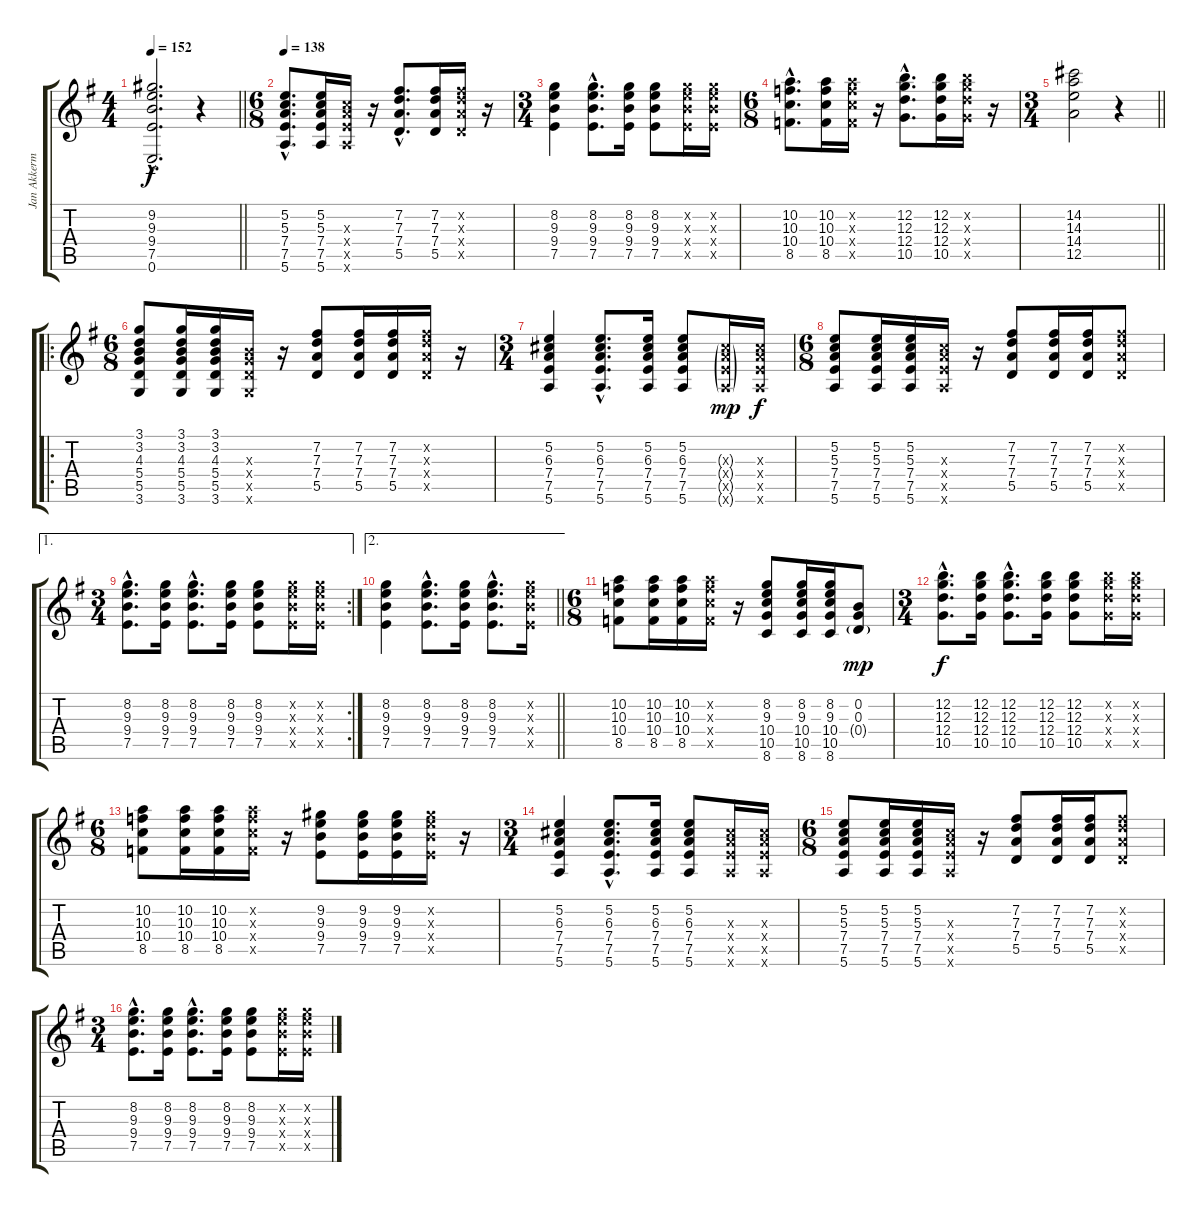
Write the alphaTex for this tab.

\track ("Jan Akkerman Acoustic" "Jan Akkerm") {instrument acousticguitarsteel}
\staff {score tabs}
\tuning (E4 B3 G3 D3 A2 E2) {hide}
\ts (4 4)
\tempo 152
\clef g2
\barLineRight lightlight
\ks g
(9.2{hac} 9.3{hac} 9.4{hac} 7.5{hac} 0.6{hac}).2{d dy f} r.4 |
\ts (6 8)
\tempo 138
(5.2{hac} 5.3{hac} 7.4{hac} 7.5{hac} 5.6{hac}).8{d} (5.2 5.3 7.4 7.5 5.6).16 (5.3{x} 7.4{x} 7.5{x} 5.6{x}).16 r.16 (7.2{hac} 7.3{hac} 7.4{hac} 5.5{hac}).8{d} (7.2 7.3 7.4 5.5).16 (7.2{x} 7.3{x} 7.4{x} 5.5{x}).16 r.16 |
\ts (3 4)
(8.2 9.3 9.4 7.5).4 (8.2{hac} 9.3{hac} 9.4{hac} 7.5{hac}).8{d} (8.2 9.3 9.4 7.5).16 (8.2 9.3 9.4 7.5).8 (8.2{x} 9.3{x} 9.4{x} 7.5{x}).16 (8.2{x} 9.3{x} 9.4{x} 7.5{x}).16 |
\ts (6 8)
(10.2{hac} 10.3{hac} 10.4{hac} 8.5{hac}).8{d} (10.2 10.3 10.4 8.5).16 (10.2{x} 10.3{x} 10.4{x} 8.5{x}).16 r.16 (12.2{hac} 12.3{hac} 12.4{hac} 10.5{hac}).8{d} (12.2 12.3 12.4 10.5).16 (12.2{x} 12.3{x} 12.4{x} 10.5{x}).16 r.16 |
\ts (3 4)
\barLineRight lightlight
(14.2 14.3 14.4 12.5).2 r.4 |
\ro
\ts (6 8)
(3.1 3.2 4.3 5.4 5.5 3.6).8 (3.1 3.2 4.3 5.4 5.5 3.6).16 (3.1 3.2 4.3 5.4 5.5 3.6).16 (4.3{x} 5.4{x} 5.5{x} 3.6{x}).16 r.16 (7.2 7.3 7.4 5.5).8 (7.2 7.3 7.4 5.5).16 (7.2 7.3 7.4 5.5).16 (7.2{x} 7.3{x} 7.4{x} 5.5{x}).16 r.16 |
\ts (3 4)
(5.2 6.3 7.4 7.5 5.6).4 (5.2{hac} 6.3{hac} 7.4{hac} 7.5{hac} 5.6{hac}).8{d} (5.2 6.3 7.4 7.5 5.6).16 (5.2 6.3 7.4 7.5 5.6).8 (6.3{g x} 7.4{g x} 7.5{g x} 5.6{g x}).16{dy mp} (6.3{x} 7.4{x} 7.5{x} 5.6{x}).16{dy f} |
\ts (6 8)
(5.2 5.3 7.4 7.5 5.6).8 (5.2 5.3 7.4 7.5 5.6).16 (5.2 5.3 7.4 7.5 5.6).16 (5.3{x} 7.4{x} 7.5{x} 5.6{x}).16 r.16 (7.2 7.3 7.4 5.5).8 (7.2 7.3 7.4 5.5).16 (7.2 7.3 7.4 5.5).16 (7.2{x} 7.3{x} 7.4{x} 5.5{x}).8 |
\ae 1
\rc 2
\ts (3 4)
(8.2{hac} 9.3{hac} 9.4{hac} 7.5{hac}).8{d} (8.2 9.3 9.4 7.5).16 (8.2{hac} 9.3{hac} 9.4{hac} 7.5{hac}).8{d} (8.2 9.3 9.4 7.5).16 (8.2 9.3 9.4 7.5).8 (8.2{x} 9.3{x} 9.4{x} 7.5{x}).16 (8.2{x} 9.3{x} 9.4{x} 7.5{x}).16 |
\ae 2
\barLineRight lightlight
(8.2 9.3 9.4 7.5).4 (8.2{hac} 9.3{hac} 9.4{hac} 7.5{hac}).8{d} (8.2 9.3 9.4 7.5).16 (8.2{hac} 9.3{hac} 9.4{hac} 7.5{hac}).8{d} (8.2{x} 9.3{x} 9.4{x} 7.5{x}).16 |
\ts (6 8)
(10.2 10.3 10.4 8.5).8 (10.2 10.3 10.4 8.5).16 (10.2 10.3 10.4 8.5).16 (10.2{x} 10.3{x} 10.4{x} 8.5{x}).16 r.16 (8.2 9.3 10.4 10.5 8.6).8 (8.2 9.3 10.4 10.5 8.6).16 (8.2 9.3 10.4 10.5 8.6).16 (0.2 0.3 0.4{g}).8{dy mp} |
\ts (3 4)
(12.2{hac} 12.3{hac} 12.4{hac} 10.5{hac}).8{d dy f} (12.2 12.3 12.4 10.5).16 (12.2{hac} 12.3{hac} 12.4{hac} 10.5{hac}).8{d} (12.2 12.3 12.4 10.5).16 (12.2 12.3 12.4 10.5).8 (12.2{x} 12.3{x} 12.4{x} 10.5{x}).16 (12.2{x} 12.3{x} 12.4{x} 10.5{x}).16 |
\ts (6 8)
(10.2 10.3 10.4 8.5).8 (10.2 10.3 10.4 8.5).16 (10.2 10.3 10.4 8.5).16 (10.2{x} 10.3{x} 10.4{x} 8.5{x}).16 r.16 (9.2 9.3 9.4 7.5).8 (9.2 9.3 9.4 7.5).16 (9.2 9.3 9.4 7.5).16 (9.2{x} 9.3{x} 9.4{x} 7.5{x}).16 r.16 |
\ts (3 4)
(5.2 6.3 7.4 7.5 5.6).4 (5.2{hac} 6.3{hac} 7.4{hac} 7.5{hac} 5.6{hac}).8{d} (5.2 6.3 7.4 7.5 5.6).16 (5.2 6.3 7.4 7.5 5.6).8 (6.3{x} 7.4{x} 7.5{x} 5.6{x}).16 (6.3{x} 7.4{x} 7.5{x} 5.6{x}).16 |
\ts (6 8)
(5.2 5.3 7.4 7.5 5.6).8 (5.2 5.3 7.4 7.5 5.6).16 (5.2 5.3 7.4 7.5 5.6).16 (5.3{x} 7.4{x} 7.5{x} 5.6{x}).16 r.16 (7.2 7.3 7.4 5.5).8 (7.2 7.3 7.4 5.5).16 (7.2 7.3 7.4 5.5).16 (7.2{x} 7.3{x} 7.4{x} 5.5{x}).8 |
\ts (3 4)
(8.2{hac} 9.3{hac} 9.4{hac} 7.5{hac}).8{d} (8.2 9.3 9.4 7.5).16 (8.2{hac} 9.3{hac} 9.4{hac} 7.5{hac}).8{d} (8.2 9.3 9.4 7.5).16 (8.2 9.3 9.4 7.5).8 (8.2{x} 9.3{x} 9.4{x} 7.5{x}).16 (8.2{x} 9.3{x} 9.4{x} 7.5{x}).16
